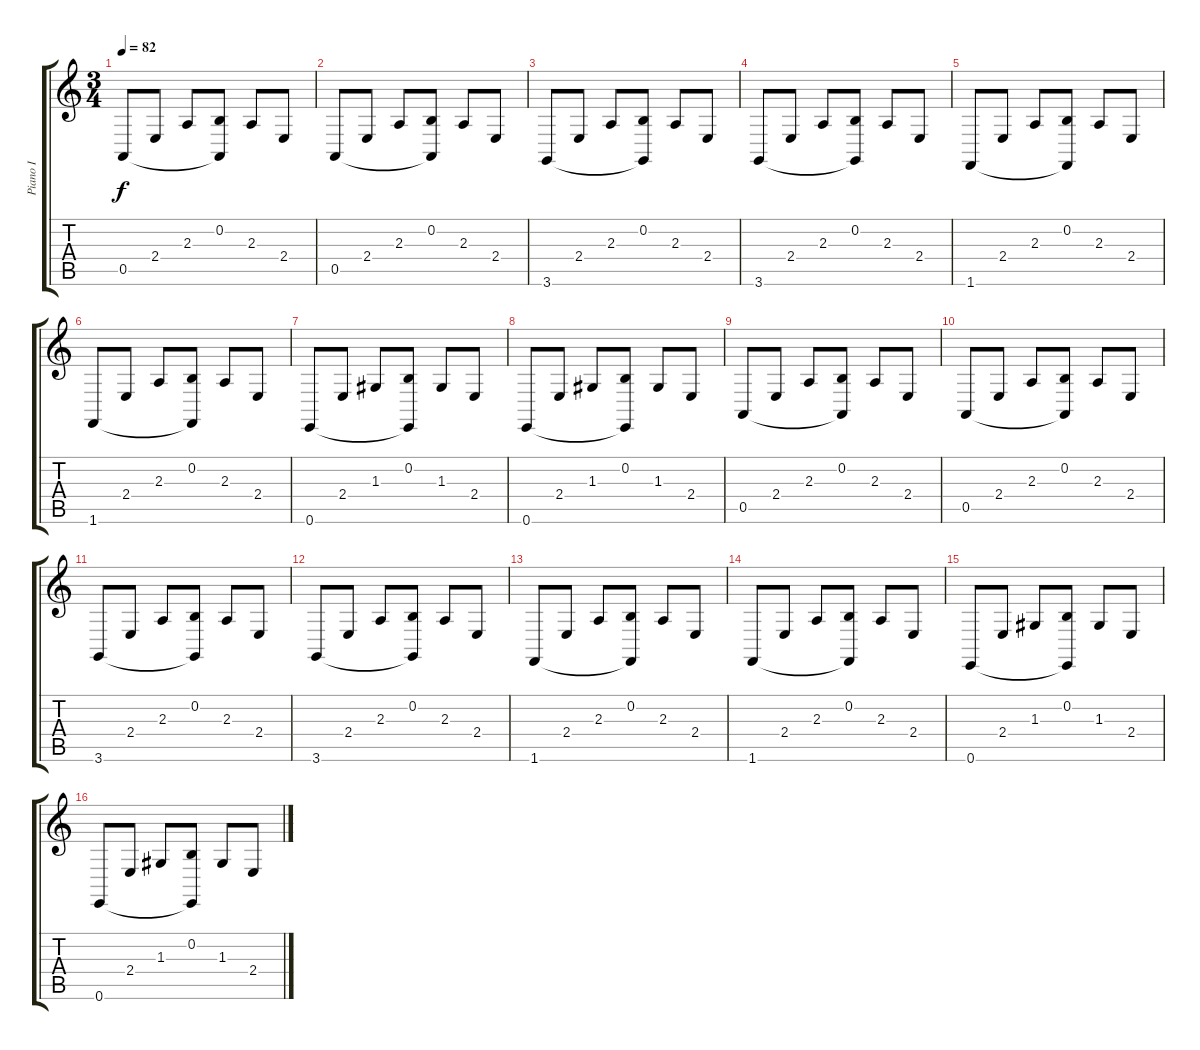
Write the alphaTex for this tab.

\track ("Piano I" "Piano I") {instrument acousticgrandpiano}
\staff {score tabs}
\tuning (E4 B3 G3 D3 A2 E2) {hide}
\ts (3 4)
\tempo 82
\clef g2
\ks c
0.5.8{dy f instrument acousticgrandpiano} 2.4.8 2.3.8 (0.2 0.5{t}).8 2.3.8 2.4.8 |
0.5.8 2.4.8 2.3.8 (0.2 0.5{t}).8 2.3.8 2.4.8 |
3.6.8 2.4.8 2.3.8 (0.2 3.6{t}).8 2.3.8 2.4.8 |
3.6.8 2.4.8 2.3.8 (0.2 3.6{t}).8 2.3.8 2.4.8 |
1.6.8 2.4.8 2.3.8 (0.2 1.6{t}).8 2.3.8 2.4.8 |
1.6.8 2.4.8 2.3.8 (0.2 1.6{t}).8 2.3.8 2.4.8 |
0.6.8 2.4.8 1.3.8 (0.2 0.6{t}).8 1.3.8 2.4.8 |
0.6.8 2.4.8 1.3.8 (0.2 0.6{t}).8 1.3.8 2.4.8 |
0.5.8 2.4.8 2.3.8 (0.2 0.5{t}).8 2.3.8 2.4.8 |
0.5.8 2.4.8 2.3.8 (0.2 0.5{t}).8 2.3.8 2.4.8 |
3.6.8 2.4.8 2.3.8 (0.2 3.6{t}).8 2.3.8 2.4.8 |
3.6.8 2.4.8 2.3.8 (0.2 3.6{t}).8 2.3.8 2.4.8 |
1.6.8 2.4.8 2.3.8 (0.2 1.6{t}).8 2.3.8 2.4.8 |
1.6.8 2.4.8 2.3.8 (0.2 1.6{t}).8 2.3.8 2.4.8 |
0.6.8 2.4.8 1.3.8 (0.2 0.6{t}).8 1.3.8 2.4.8 |
0.6.8 2.4.8 1.3.8 (0.2 0.6{t}).8 1.3.8 2.4.8
